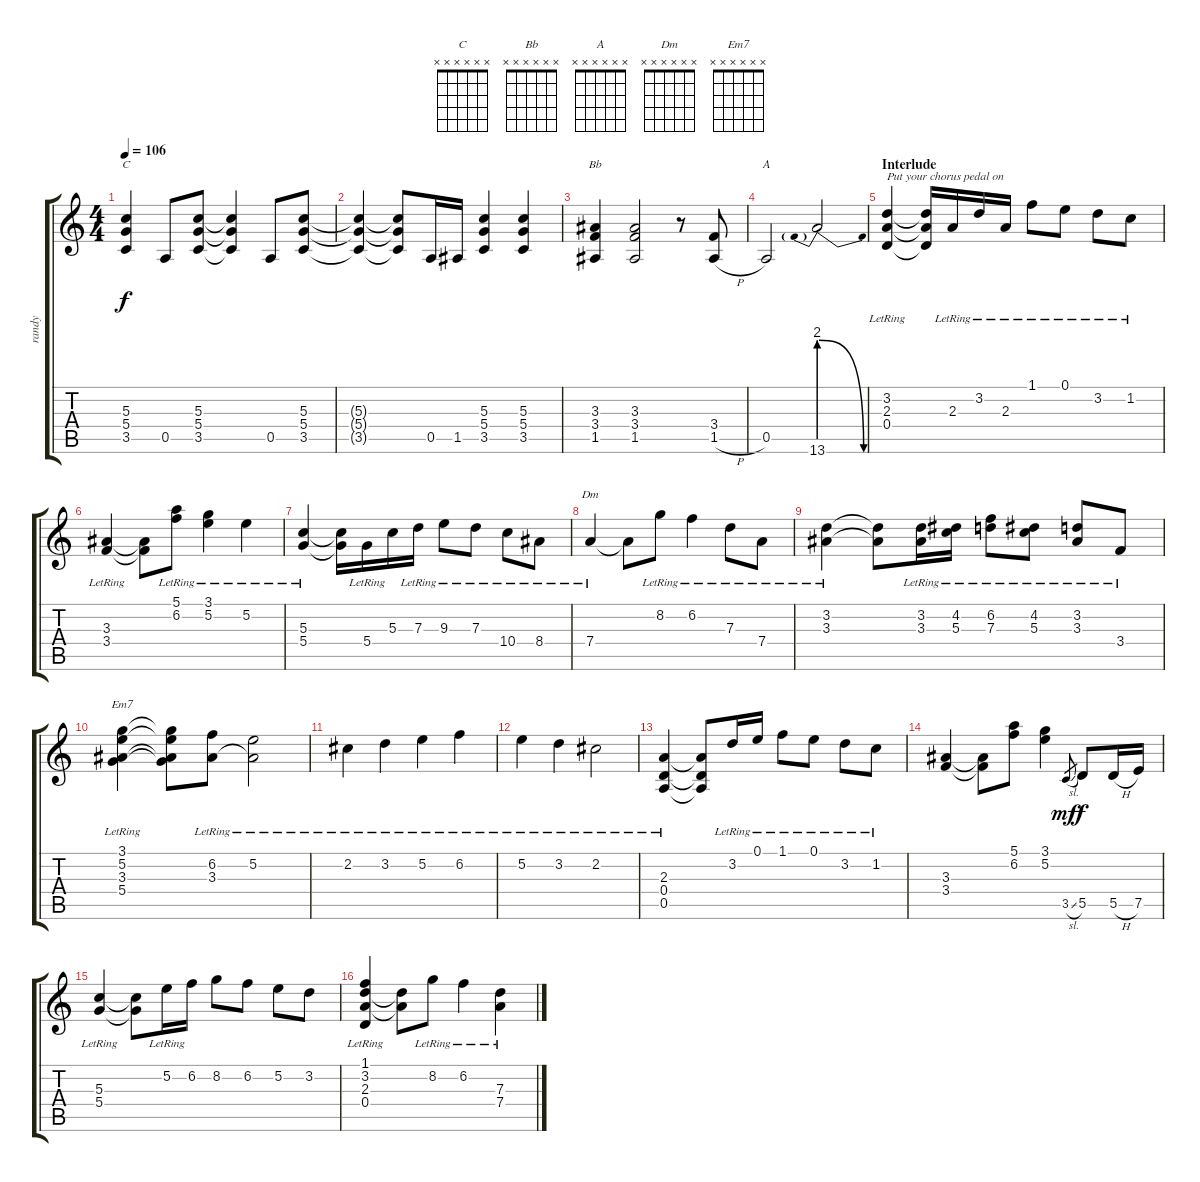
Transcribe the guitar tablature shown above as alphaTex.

\track ("randy" "randy") {instrument distortionguitar}
\staff {score tabs}
\tuning (E4 B3 G3 D3 A2 E2) {hide}
\chord ("C" x x x x x x)
\chord ("Bb" x x x x x x)
\chord ("A" x x x x x x)
\chord ("Dm" x x x x x x)
\chord ("Em7" x x x x x x)
\ts (4 4)
\tempo 106
\clef g2
\ks c
(5.3 5.4 3.5).4{ch "C" dy f} 0.5.8 (5.3 5.4 3.5).8 (5.3{t} 5.4{t} 3.5{t}).4 0.5.8 (5.3 5.4 3.5).8 |
(5.3{t} 5.4{t} 3.5{t}).4 (5.3{t} 5.4{t} 3.5{t}).8 0.5.16 1.5.16 (5.3 5.4 3.5).4 (5.3 5.4 3.5).4 |
(3.3 3.4 1.5).4{ch "Bb"} (3.3 3.4 1.5).2 r.8 (3.4 1.5{h}).8 |
0.5.2{ch "A"} 13.6{be (prebendrelease 0 8 60 0)}.2 |
\section ("" "Interlude")
(3.2{lr} 2.3{lr} 0.4{lr}).4{txt "Put your chorus pedal on"} (3.2{t} 2.3{t} 0.4{t}).16 2.3{lr}.16 3.2{lr}.16 2.3{lr}.16 1.1{lr}.8 0.1{lr}.8 3.2{lr}.8 1.2{lr}.8 |
(3.3{lr} 3.4{lr}).4 (3.3{t} 3.4{t}).8 (5.1{lr} 6.2{lr}).8 (3.1{lr} 5.2{lr}).4 5.2{lr}.4 |
(5.3{lr} 5.4{lr}).4 (5.3{t} 5.4{t}).16 5.4{lr}.16 5.3.16 7.3{lr}.16 9.3{lr}.8 7.3{lr}.8 10.4{lr}.8 8.4{lr}.8 |
7.4{lr}.4{ch "Dm"} 7.4{t}.8 8.2{lr}.8 6.2{lr}.4 7.3{lr}.8 7.4{lr}.8 |
(3.2{lr} 3.3{lr}).4 (3.2{t} 3.3{t}).8 (3.2{lr} 3.3{lr}).16 (4.2{lr} 5.3{lr}).16 (6.2{lr} 7.3{lr}).8 (4.2{lr} 5.3{lr}).8 (3.2{lr} 3.3{lr}).8 3.4{lr}.8 |
(3.1 5.2{lr} 3.3{lr} 5.4{lr}).4{ch "Em7"} (3.1{t} 5.2{t} 3.3{t} 5.4{t}).8 (6.2{lr} 3.3{lr}).8 (5.2{lr} 3.3{t}).2 |
2.2{lr}.4 3.2{lr}.4 5.2{lr}.4 6.2{lr}.4 |
5.2{lr}.4 3.2{lr}.4 2.2{lr}.2 |
(2.3{lr} 0.4{lr} 0.5{lr}).4 (2.3{t} 0.4{t} 0.5{t}).8 3.2{lr}.16 0.1{lr}.16 1.1{lr}.8 0.1{lr}.8 3.2{lr}.8 1.2{lr}.8 |
(3.3 3.4).4 (3.3{t} 3.4{t}).8 (5.1 6.2).8 (3.1 5.2).4 3.5{sl}.8{gr dy mf} 5.5.8{dy f} 5.5{h}.16 7.5.16 |
(5.3{lr} 5.4{lr}).4 (5.3{t} 5.4{t}).8 5.2{lr}.16 6.2.16 8.2.8 6.2.8 5.2.8 3.2.8 |
(1.1{lr} 3.2{lr} 2.3{lr} 0.4{lr}).4 (3.2{t} 2.3{t}).8 8.2{lr}.8 6.2{lr}.4 (7.3{lr} 7.4{lr}).4
